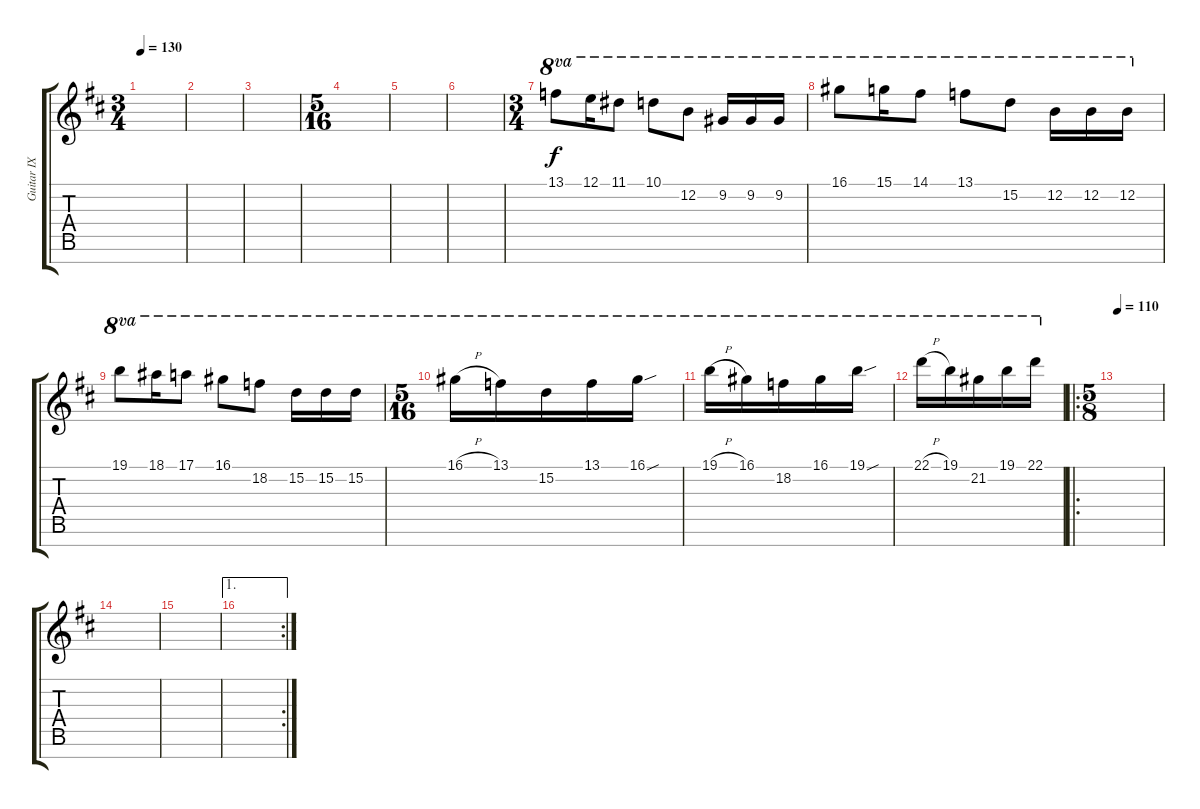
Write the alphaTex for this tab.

\track ("Guitar IX (7 strings Standard Tuning)" "Guitar IX ") {instrument distortionguitar}
\staff {score tabs}
\tuning (E4 B3 G3 D3 A2 E2 B1) {hide}
\ts (3 4)
\tempo 130
\clef g2
\ks d
|
|
|
\ts (5 16)
|
|
|
\ts (3 4)
13.1.8{ot 8va balance 0} 12.1.16{ot 8va} 11.1.8{ot 8va} 10.1.8{ot 8va} 12.2.8{ot 8va} 9.2.16{ot 8va} 9.2.16{ot 8va} 9.2.16{ot 8va} |
16.1.8{ot 8va} 15.1.16{ot 8va} 14.1.8{ot 8va} 13.1.8{ot 8va} 15.2.8{ot 8va} 12.2.16{ot 8va} 12.2.16{ot 8va} 12.2.16{ot 8va} |
19.1.8{ot 8va} 18.1.16{ot 8va} 17.1.8{ot 8va} 16.1.8{ot 8va} 18.2.8{ot 8va} 15.2.16{ot 8va} 15.2.16{ot 8va} 15.2.16{ot 8va} |
\ts (5 16)
16.1{h}.16{ot 8va beam merge} 13.1.16{ot 8va} 15.2.16{ot 8va beam merge} 13.1.16{ot 8va beam merge} 16.1{sou}.16{ot 8va} |
19.1{h}.16{ot 8va beam merge} 16.1.16{ot 8va} 18.2.16{ot 8va beam merge} 16.1.16{ot 8va beam merge} 19.1{sou}.16{ot 8va} |
22.1{h}.16{ot 8va beam merge} 19.1.16{ot 8va} 21.2.16{ot 8va beam merge} 19.1.16{ot 8va beam merge} 22.1.16{ot 8va} |
\ro
\ts (5 8)
\tempo 110
|
|
|
\ae 1
\rc 2
